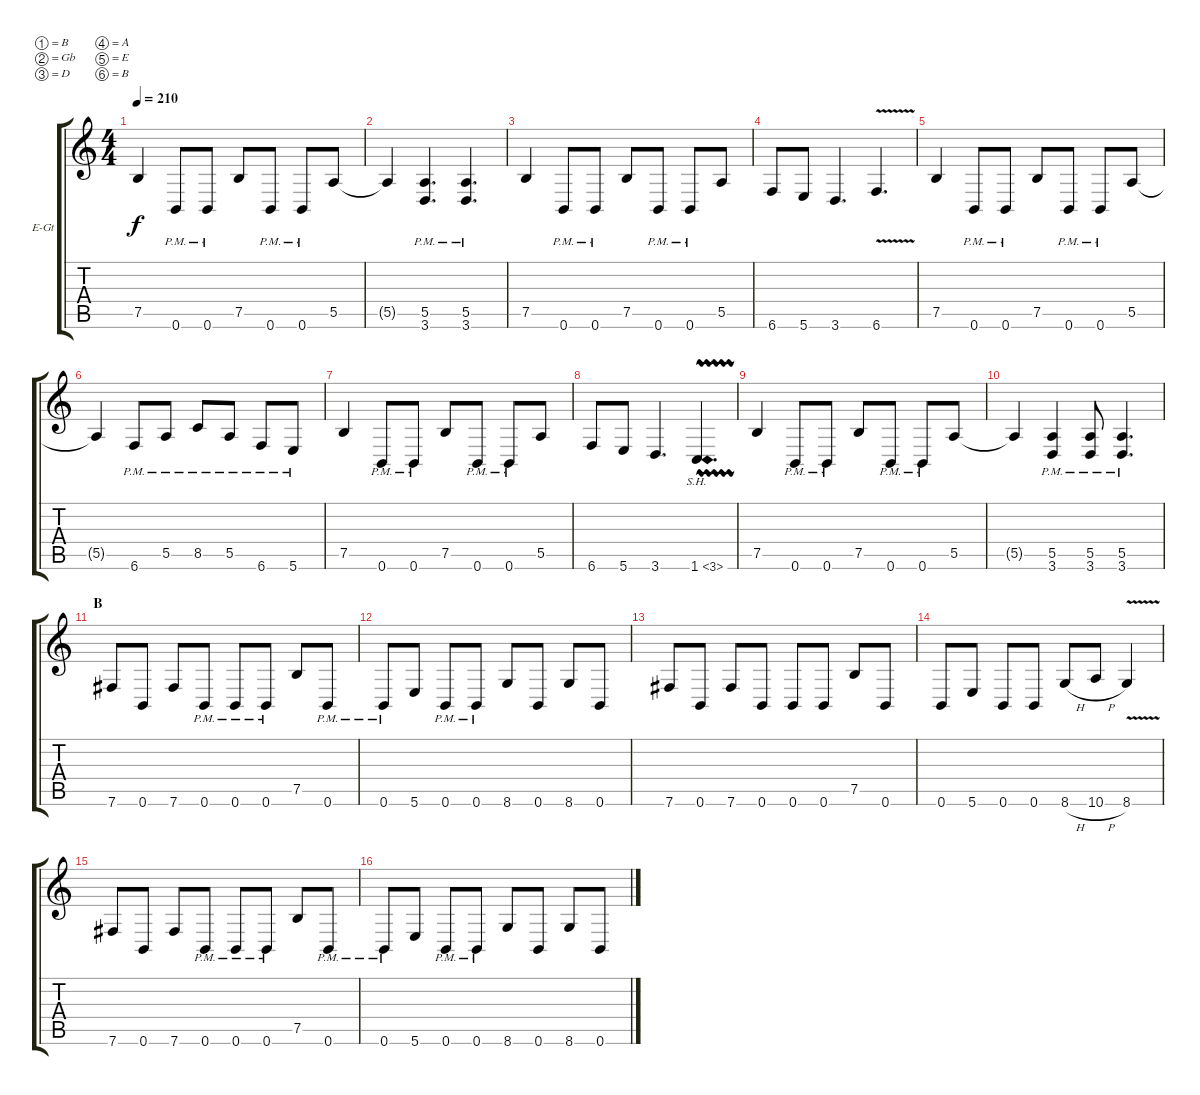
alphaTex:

\bracketExtendMode groupsimilarinstruments
\firstSystemTrackNameOrientation horizontal
\otherSystemsTrackNameOrientation horizontal
\track ("Rhythm Guitar" "E-Gt") {instrument distortionguitar}
\staff {score tabs}
\tuning (B3 Gb3 D3 A2 E2 B1)
\ts (4 4)
\tempo 210
\clef g2
\ks c
7.5.4{dy f} 0.6{pm}.8 0.6{pm}.8 7.5.8 0.6{pm}.8 0.6{pm}.8 5.5.8 |
5.5{t}.4 (5.5{pm} 3.6{pm}).4{d} (3.6{pm} 5.5{pm}).4{d} |
7.5.4 0.6{pm}.8 0.6{pm}.8 7.5.8 0.6{pm}.8 0.6{pm}.8 5.5.8 |
6.6.8 5.6.8 3.6.4{d} 6.6{v}.4{d} |
7.5.4 0.6{pm}.8 0.6{pm}.8 7.5.8 0.6{pm}.8 0.6{pm}.8 5.5.8 |
5.5{t}.4 6.6{pm}.8 5.5{pm}.8 8.5{pm}.8 5.5{pm}.8 6.6{pm}.8 5.6{pm}.8 |
7.5.4 0.6{pm}.8 0.6{pm}.8 7.5.8 0.6{pm}.8 0.6{pm}.8 5.5.8 |
6.6.8 5.6.8 3.6.4{d} 1.6{sh 2 vw}.4{d} |
7.5.4 0.6{pm}.8 0.6{pm}.8 7.5.8 0.6{pm}.8 0.6{pm}.8 5.5.8 |
5.5{t}.4 (5.5{pm} 3.6{pm}).4 (3.6{pm} 5.5{pm}).8 (3.6{pm} 5.5{pm}).4{d} |
\section ("" "B")
7.6.8 0.6.8 7.6.8 0.6{pm}.8 0.6{pm}.8 0.6{pm}.8 7.5.8 0.6{pm}.8 |
0.6{pm}.8 5.6.8 0.6{pm}.8 0.6{pm}.8 8.6.8 0.6.8 8.6.8 0.6.8 |
7.6.8 0.6.8 7.6.8 0.6.8 0.6.8 0.6.8 7.5.8 0.6.8 |
0.6.8 5.6.8 0.6.8 0.6.8 8.6{h}.8 10.6{h}.8 8.6{v}.4 |
7.6.8 0.6.8 7.6.8 0.6{pm}.8 0.6{pm}.8 0.6{pm}.8 7.5.8 0.6{pm}.8 |
0.6{pm}.8 5.6.8 0.6{pm}.8 0.6{pm}.8 8.6.8 0.6.8 8.6.8 0.6.8
